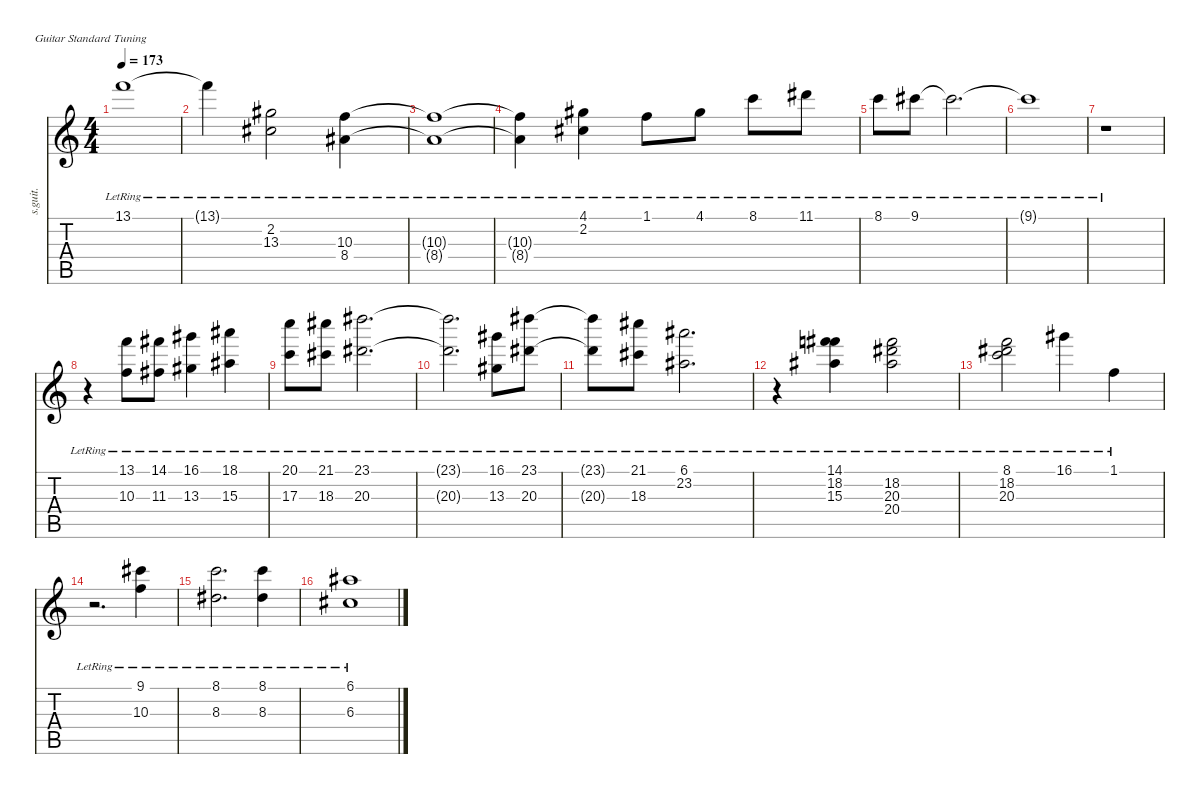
\defaultSystemsLayout 4
\hideDynamics
\bracketExtendMode nobrackets
\track ("Acoustic Piano (Right Hand)" "s.guit.") {instrument brightacousticpiano}
\staff {score tabs}
\tuning (E4 B3 G3 D3 A2 E2)
\displaytranspose 12
\ts (4 4)
\tempo 173
\clef g2
\ks c
13.1{lr}.1{lyrics (0 "") lyrics (1 "") lyrics (2 "") lyrics (3 "") lyrics (4 "") dy mf} |
13.1{lr t}.4{lyrics (0 "") lyrics (1 "") lyrics (2 "") lyrics (3 "") lyrics (4 "")} (2.2{lr acc #} 13.3{lr acc #}).2{lyrics (0 "") lyrics (1 "") lyrics (2 "") lyrics (3 "") lyrics (4 "")} (8.4{lr acc #} 10.3{lr}).4{lyrics (0 "") lyrics (1 "") lyrics (2 "") lyrics (3 "") lyrics (4 "")} |
(10.3{lr t} 8.4{lr t acc #}).1{lyrics (0 "") lyrics (1 "") lyrics (2 "") lyrics (3 "") lyrics (4 "")} |
(10.3{lr t} 8.4{lr t acc #}).4{lyrics (0 "") lyrics (1 "") lyrics (2 "") lyrics (3 "") lyrics (4 "")} (4.1{lr acc #} 2.2{lr acc #}).4{lyrics (0 "") lyrics (1 "") lyrics (2 "") lyrics (3 "") lyrics (4 "")} 1.1{lr}.8{lyrics (0 "") lyrics (1 "") lyrics (2 "") lyrics (3 "") lyrics (4 "")} 4.1{lr acc #}.8{lyrics (0 "") lyrics (1 "") lyrics (2 "") lyrics (3 "") lyrics (4 "")} 8.1{lr}.8{lyrics (0 "") lyrics (1 "") lyrics (2 "") lyrics (3 "") lyrics (4 "")} 11.1{lr acc #}.8{lyrics (0 "") lyrics (1 "") lyrics (2 "") lyrics (3 "") lyrics (4 "")} |
8.1{lr}.8{lyrics (0 "") lyrics (1 "") lyrics (2 "") lyrics (3 "") lyrics (4 "")} 9.1{lr acc #}.8{lyrics (0 "") lyrics (1 "") lyrics (2 "") lyrics (3 "") lyrics (4 "")} 9.1{lr t acc #}.2{d lyrics (0 "") lyrics (1 "") lyrics (2 "") lyrics (3 "") lyrics (4 "")} |
9.1{lr t acc #}.1{lyrics (0 "") lyrics (1 "") lyrics (2 "") lyrics (3 "") lyrics (4 "")} |
r.1 |
r.4 (13.1{lr} 10.3{lr}).8{lyrics (0 "") lyrics (1 "") lyrics (2 "") lyrics (3 "") lyrics (4 "")} (14.1{lr acc #} 11.3{lr acc #}).8{lyrics (0 "") lyrics (1 "") lyrics (2 "") lyrics (3 "") lyrics (4 "")} (16.1{lr acc #} 13.3{lr acc #}).4{lyrics (0 "") lyrics (1 "") lyrics (2 "") lyrics (3 "") lyrics (4 "")} (18.1{lr acc #} 15.3{lr acc #}).4{lyrics (0 "") lyrics (1 "") lyrics (2 "") lyrics (3 "") lyrics (4 "")} |
(20.1{lr} 17.3{lr}).8{lyrics (0 "") lyrics (1 "") lyrics (2 "") lyrics (3 "") lyrics (4 "")} (21.1{lr acc #} 18.3{lr acc #}).8{lyrics (0 "") lyrics (1 "") lyrics (2 "") lyrics (3 "") lyrics (4 "")} (23.1{lr acc #} 20.3{lr acc #}).2{d lyrics (0 "") lyrics (1 "") lyrics (2 "") lyrics (3 "") lyrics (4 "")} |
(20.3{lr t acc #} 23.1{lr t acc #}).2{d lyrics (0 "") lyrics (1 "") lyrics (2 "") lyrics (3 "") lyrics (4 "")} (16.1{lr acc #} 13.3{lr acc #}).8{lyrics (0 "") lyrics (1 "") lyrics (2 "") lyrics (3 "") lyrics (4 "")} (23.1{lr acc #} 20.3{lr acc #}).8{lyrics (0 "") lyrics (1 "") lyrics (2 "") lyrics (3 "") lyrics (4 "")} |
(20.3{lr t acc #} 23.1{lr t acc #}).8{lyrics (0 "") lyrics (1 "") lyrics (2 "") lyrics (3 "") lyrics (4 "")} (21.1{lr acc #} 18.3{lr acc #}).8{lyrics (0 "") lyrics (1 "") lyrics (2 "") lyrics (3 "") lyrics (4 "")} (6.1{lr acc #} 23.2{lr acc #}).2{d lyrics (0 "") lyrics (1 "") lyrics (2 "") lyrics (3 "") lyrics (4 "")} |
r.4 (14.1{lr acc #} 15.3{lr acc #} 18.2{lr}).4{lyrics (0 "") lyrics (1 "") lyrics (2 "") lyrics (3 "") lyrics (4 "")} (18.2{lr} 20.3{lr acc #} 20.4{lr acc #}).2{lyrics (0 "") lyrics (1 "") lyrics (2 "") lyrics (3 "") lyrics (4 "")} |
(8.1{lr} 18.2{lr} 20.3{lr acc #}).2{lyrics (0 "") lyrics (1 "") lyrics (2 "") lyrics (3 "") lyrics (4 "")} 16.1{lr acc #}.4{lyrics (0 "") lyrics (1 "") lyrics (2 "") lyrics (3 "") lyrics (4 "")} 1.1{lr}.4{lyrics (0 "") lyrics (1 "") lyrics (2 "") lyrics (3 "") lyrics (4 "")} |
r.2{d} (9.1{lr acc #} 10.3{lr}).4{lyrics (0 "") lyrics (1 "") lyrics (2 "") lyrics (3 "") lyrics (4 "")} |
(8.1{lr} 8.3{lr acc #}).2{d lyrics (0 "") lyrics (1 "") lyrics (2 "") lyrics (3 "") lyrics (4 "")} (8.1{lr} 8.3{lr acc #}).4{lyrics (0 "") lyrics (1 "") lyrics (2 "") lyrics (3 "") lyrics (4 "")} |
(6.1{lr acc #} 6.3{lr acc #}).1{lyrics (0 "") lyrics (1 "") lyrics (2 "") lyrics (3 "") lyrics (4 "")}
